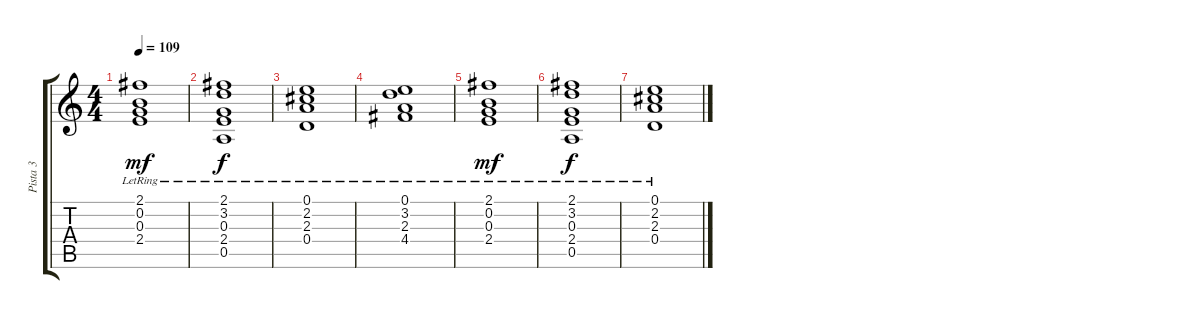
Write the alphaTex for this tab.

\track ("Pista 3" "Pista 3") {instrument acousticguitarsteel}
\staff {score tabs}
\tuning (E4 B3 G3 D3 A2 E2) {hide}
\ts (4 4)
\tempo 109
\clef g2
\ks c
(2.1{lr} 0.2{lr} 0.3{lr} 2.4{lr}).1{dy mf volume 5} |
(2.1{lr} 3.2{lr} 0.3{lr} 2.4{lr} 0.5).1{dy f} |
(0.1{lr} 2.2{lr} 2.3{lr} 0.4{lr}).1 |
(0.1{lr} 3.2{lr} 2.3{lr} 4.4{lr}).1 |
(2.1{lr} 0.2{lr} 0.3{lr} 2.4{lr}).1{dy mf volume 5} |
(2.1{lr} 3.2{lr} 0.3{lr} 2.4{lr} 0.5).1{dy f} |
(0.1{lr} 2.2{lr} 2.3{lr} 0.4{lr}).1
